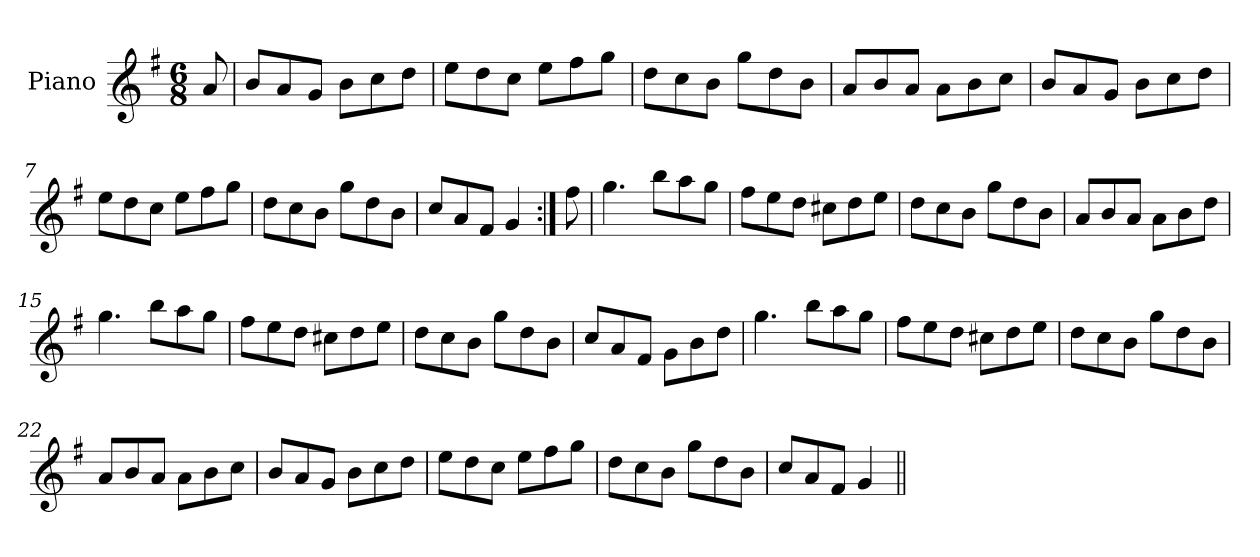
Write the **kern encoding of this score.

**kern
*part1
*staff1
*I"Piano
*I'Pno
*clefG2
*k[f#]
*G:
*M6/8
=1
8a/
=2
8b/L
8a/
8g/J
8b\L
8cc\
8dd\J
=3
8ee\L
8dd\
8cc\J
8ee\L
8ff#\
8gg\J
=4
8dd\L
8cc\
8b\J
8gg\L
8dd\
8b\J
=5
8a/L
8b/
8a/J
8a\L
8b\
8cc\J
=6
8b/L
8a/
8g/J
8b\L
8cc\
8dd\J
!!LO:LB:g=z
=7
8ee\L
8dd\
8cc\J
8ee\L
8ff#\
8gg\J
=8
8dd\L
8cc\
8b\J
8gg\L
8dd\
8b\J
=9
8cc/L
8a/
8f#/J
4g/
=10:|!
8ff#\
=11
4.gg\
8bb\L
8aa\
8gg\J
=12
8ff#\L
8ee\
8dd\J
8cc#X\L
8dd\
8ee\J
=13
8dd\L
8cc\
8b\J
8gg\L
8dd\
8b\J
!!LO:LB:g=z
=14
8a/L
8b/
8a/J
8a\L
8b\
8dd\J
=15
4.gg\
8bb\L
8aa\
8gg\J
=16
8ff#\L
8ee\
8dd\J
8cc#X\L
8dd\
8ee\J
=17
8dd\L
8cc\
8b\J
8gg\L
8dd\
8b\J
=18
8cc/L
8a/
8f#/J
8g\L
8b\
8dd\J
=19
4.gg\
8bb\L
8aa\
8gg\J
!!LO:LB:g=z
=20
8ff#\L
8ee\
8dd\J
8cc#X\L
8dd\
8ee\J
=21
8dd\L
8cc\
8b\J
8gg\L
8dd\
8b\J
=22
8a/L
8b/
8a/J
8a\L
8b\
8cc\J
=23
8b/L
8a/
8g/J
8b\L
8cc\
8dd\J
=24
8ee\L
8dd\
8cc\J
8ee\L
8ff#\
8gg\J
=25
8dd\L
8cc\
8b\J
8gg\L
8dd\
8b\J
!!LO:LB:g=z
=26
8cc/L
8a/
8f#/J
4g/
=||
*-
